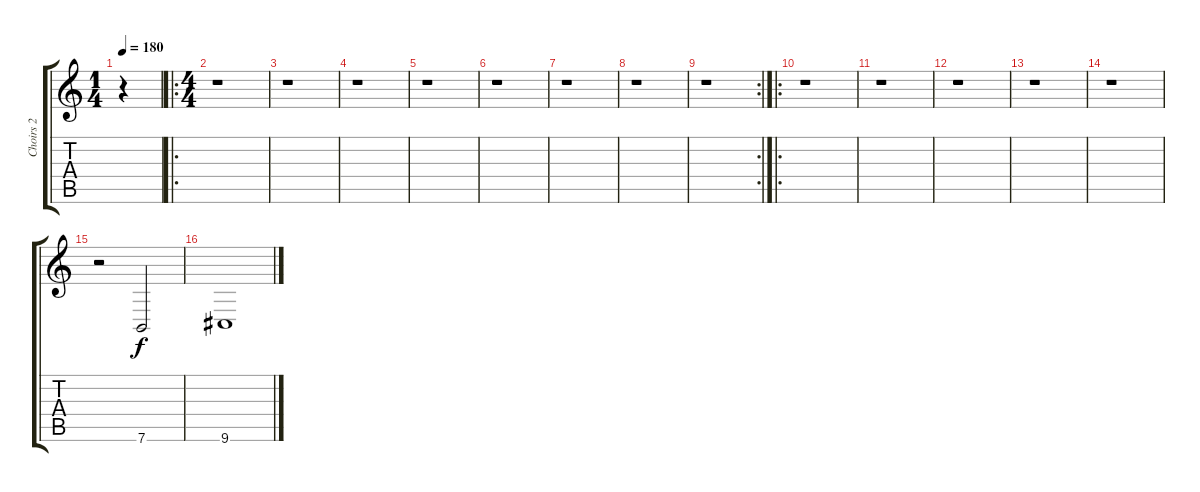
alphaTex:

\track ("Choirs 2" "Choirs 2") {instrument cello}
\staff {score tabs}
\tuning (E4 B3 G3 D3 A2 E2) {hide}
\ts (1 4)
\tempo 180
\clef g2
\ks c
r.4{dy f instrument cello} |
\ro
\ts (4 4)
r.1 |
r.1 |
r.1 |
r.1 |
r.1 |
r.1 |
r.1 |
\rc 2
r.1 |
\ro
r.1 |
r.1 |
r.1 |
r.1 |
r.1 |
r.2 7.6.2 |
9.6.1
